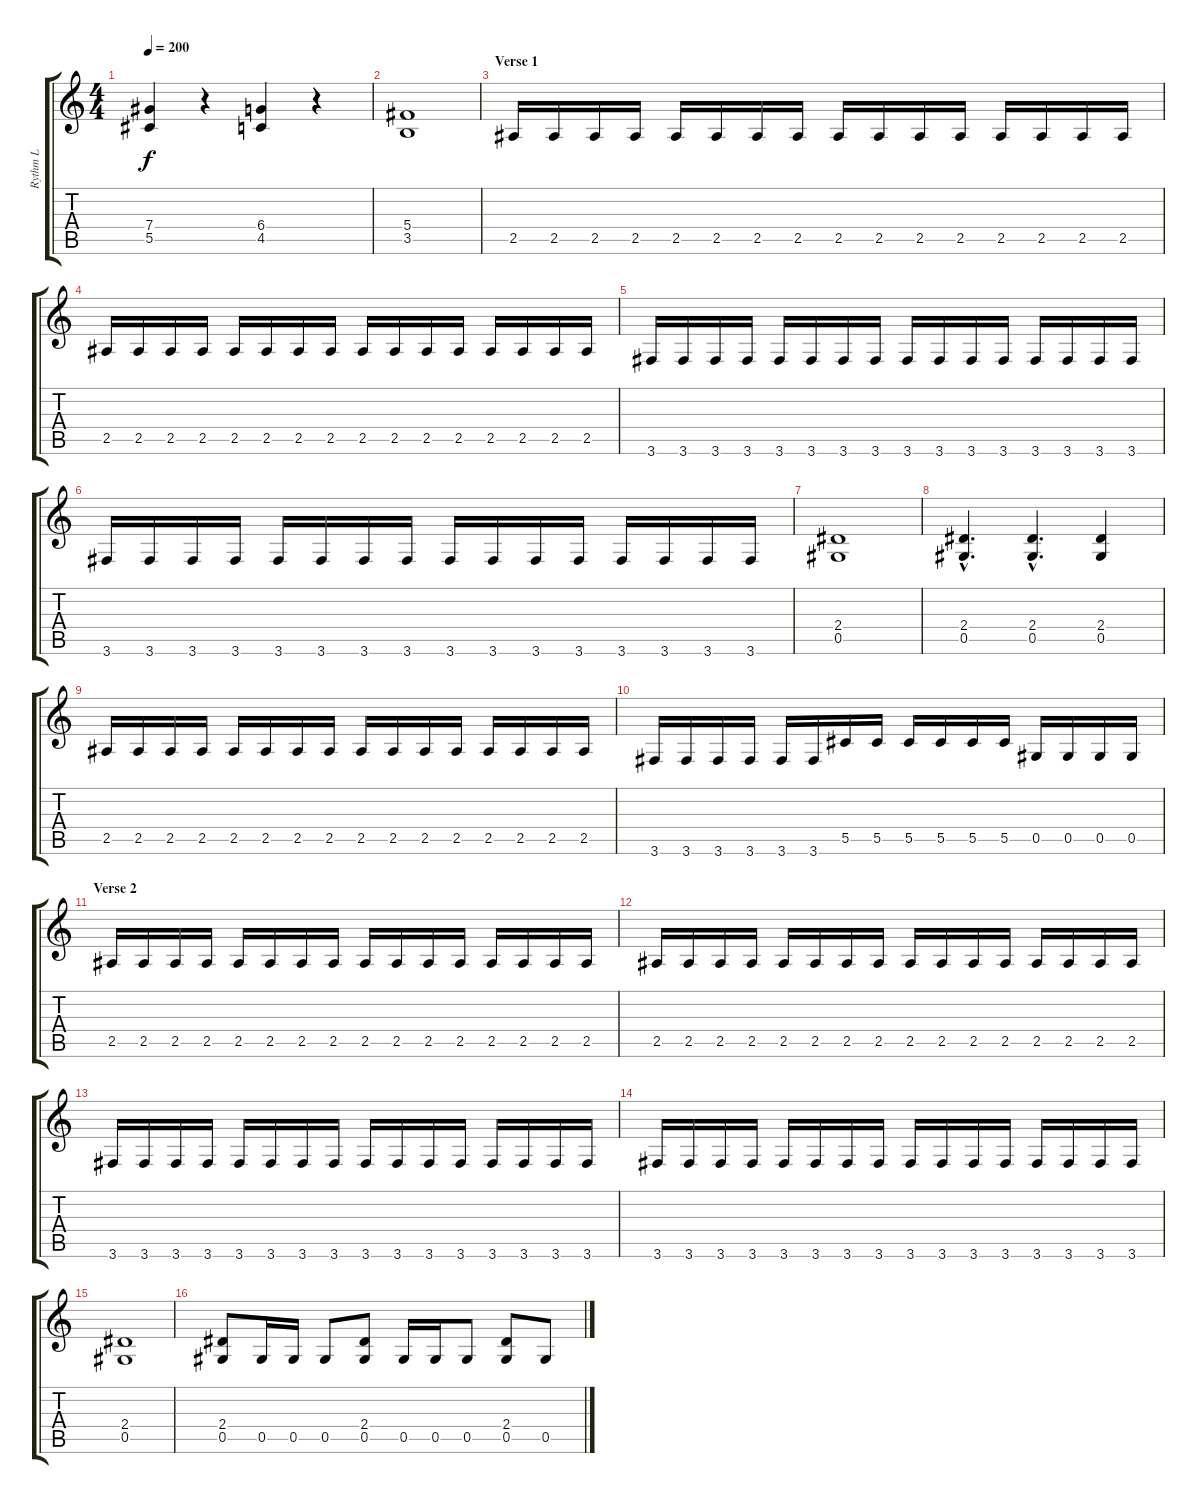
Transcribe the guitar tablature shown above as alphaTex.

\track ("Rythm L" "Rythm L") {instrument overdrivenguitar}
\staff {score tabs}
\tuning (Eb4 Bb3 Gb3 Db3 Ab2 Eb2) {hide}
\ts (4 4)
\tempo 200
\clef g2
\ks c
(7.4 5.5).4{dy f} r.4 (6.4 4.5).4 r.4 |
(5.4 3.5).1 |
\section ("" "Verse 1")
2.5.16 2.5.16 2.5.16 2.5.16 2.5.16 2.5.16 2.5.16 2.5.16 2.5.16 2.5.16 2.5.16 2.5.16 2.5.16 2.5.16 2.5.16 2.5.16 |
2.5.16 2.5.16 2.5.16 2.5.16 2.5.16 2.5.16 2.5.16 2.5.16 2.5.16 2.5.16 2.5.16 2.5.16 2.5.16 2.5.16 2.5.16 2.5.16 |
3.6.16 3.6.16 3.6.16 3.6.16 3.6.16 3.6.16 3.6.16 3.6.16 3.6.16 3.6.16 3.6.16 3.6.16 3.6.16 3.6.16 3.6.16 3.6.16 |
3.6.16 3.6.16 3.6.16 3.6.16 3.6.16 3.6.16 3.6.16 3.6.16 3.6.16 3.6.16 3.6.16 3.6.16 3.6.16 3.6.16 3.6.16 3.6.16 |
(2.4 0.5).1 |
(2.4{hac} 0.5{hac}).4{d} (2.4{hac} 0.5{hac}).4{d} (2.4 0.5).4 |
2.5.16 2.5.16 2.5.16 2.5.16 2.5.16 2.5.16 2.5.16 2.5.16 2.5.16 2.5.16 2.5.16 2.5.16 2.5.16 2.5.16 2.5.16 2.5.16 |
3.6.16 3.6.16 3.6.16 3.6.16 3.6.16 3.6.16 5.5.16 5.5.16 5.5.16 5.5.16 5.5.16 5.5.16 0.5.16 0.5.16 0.5.16 0.5.16 |
\section ("" "Verse 2")
2.5.16 2.5.16 2.5.16 2.5.16 2.5.16 2.5.16 2.5.16 2.5.16 2.5.16 2.5.16 2.5.16 2.5.16 2.5.16 2.5.16 2.5.16 2.5.16 |
2.5.16 2.5.16 2.5.16 2.5.16 2.5.16 2.5.16 2.5.16 2.5.16 2.5.16 2.5.16 2.5.16 2.5.16 2.5.16 2.5.16 2.5.16 2.5.16 |
3.6.16 3.6.16 3.6.16 3.6.16 3.6.16 3.6.16 3.6.16 3.6.16 3.6.16 3.6.16 3.6.16 3.6.16 3.6.16 3.6.16 3.6.16 3.6.16 |
3.6.16 3.6.16 3.6.16 3.6.16 3.6.16 3.6.16 3.6.16 3.6.16 3.6.16 3.6.16 3.6.16 3.6.16 3.6.16 3.6.16 3.6.16 3.6.16 |
(2.4 0.5).1 |
(2.4 0.5).8 0.5.16 0.5.16 0.5.8 (2.4 0.5).8 0.5.16 0.5.16 0.5.8 (2.4 0.5).8 0.5.8
